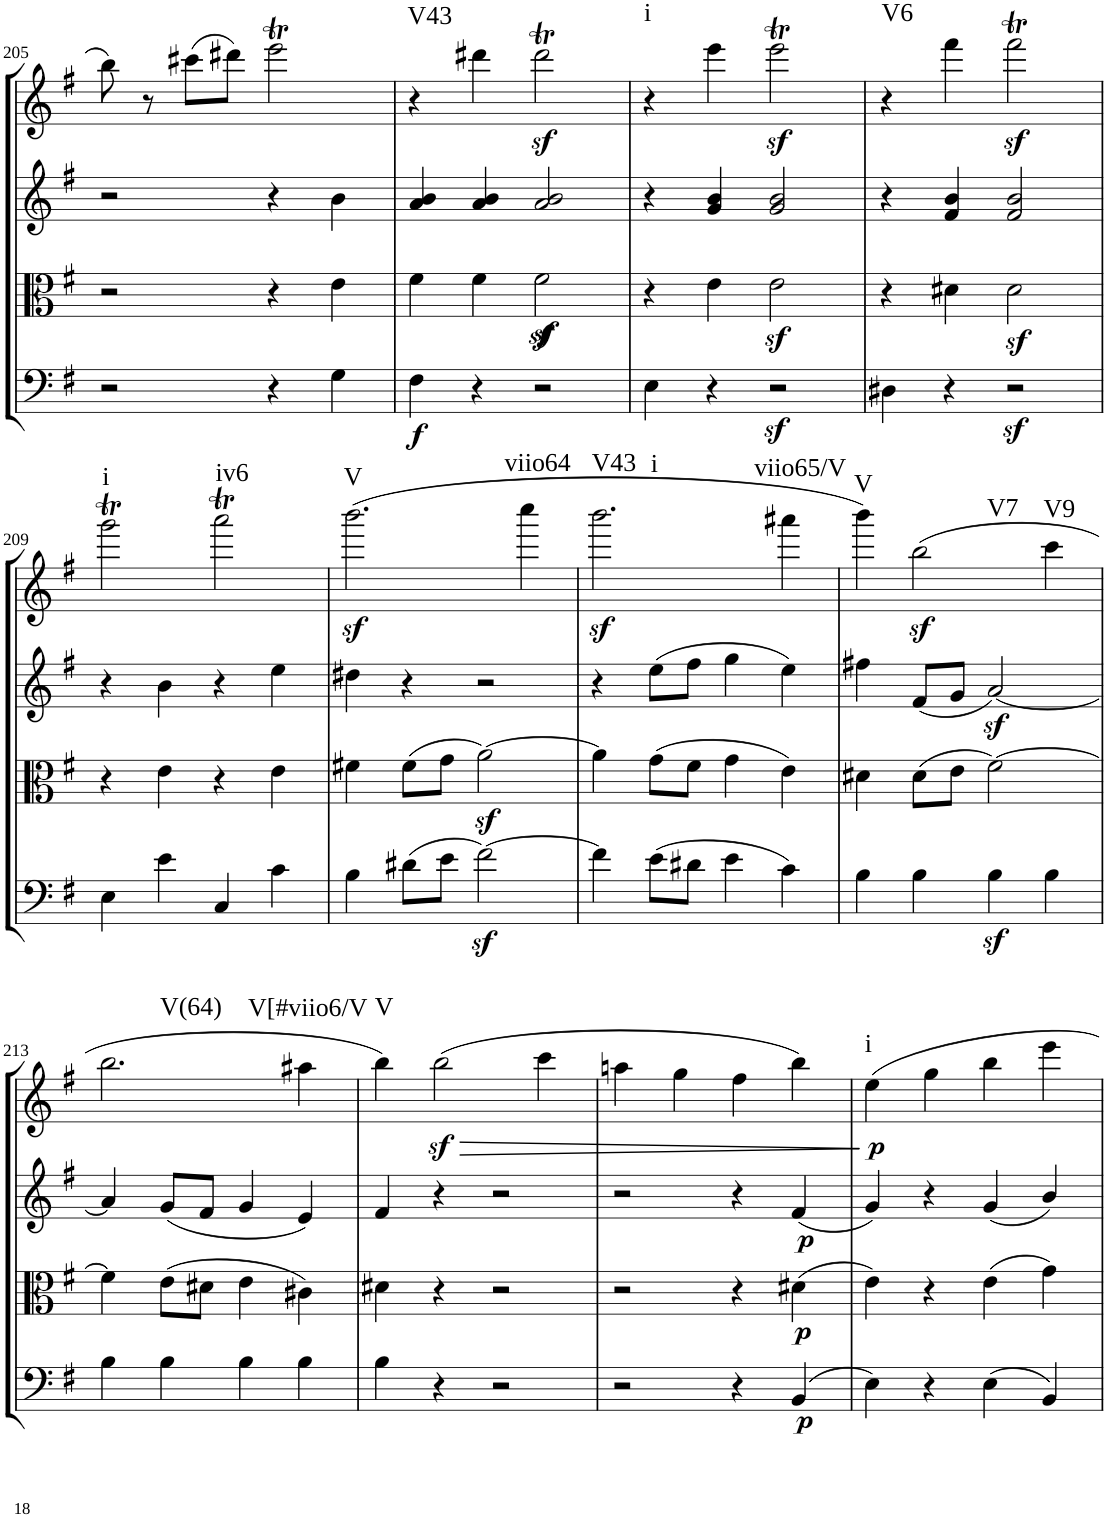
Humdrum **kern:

**kern	**dynam	**kern	**dynam	**kern	**dynam	**kern	**dynam	**harte
*part4	*part4	*part3	*part3	*part2	*part2	*part1	*part1	*part1
*staff4	*staff4	*staff3	*staff3	*staff2	*staff2	*staff1	*staff1	*
*I"Violoncello.	*	*I"Viola	*	*I"Violin II.	*	*I"Violin I.	*	*
*I'Vc	*	*I'Vla	*	*I'Vln	*	*I'Vln	*	*
!!LO:PB:g=z
*clefF4	*	*clefC3	*	*clefG2	*	*clefG2	*	*
*k[f#]	*	*k[f#]	*	*k[f#]	*	*k[f#]	*	*
*M2/2	*	*M2/2	*	*M2/2	*	*M2/2	*	*
*met(c|)	*	*met(c|)	*	*met(c|)	*	*met(c|)	*	*
=205	=205	=205	=205	=205	=205	=205	=205	=205
2r	.	2r	.	2r	.	8bb\	.	.
.	.	.	.	.	.	8r	.	.
.	.	.	.	.	.	(8ccc#X\L	.	.
.	.	.	.	.	.	8ddd#X\J)	.	.
4r	.	4r	.	4r	.	2eeeT\	.	.
4G\	.	4e\	.	4b\	.	.	.	.
=206	=206	=206	=206	=206	=206	=206	=206	=206
!	!LO:DY:b	!	!	!	!	!	!	!LO:H:kt=V43
4F#\	f	4f#\	.	4a/ 4b/	.	4r	.	N
4r	.	4f#\	.	4a/ 4b/	.	4ddd#X\	.	.
2r	.	2f#z<\	.	2a/ 2b/	.	2ddd#z<t\	.	.
=207	=207	=207	=207	=207	=207	=207	=207	=207
!	!	!	!	!	!	!	!	!LO:H:kt=i
4E\	.	4r	.	4r	.	4r	.	N
4r	.	4e\	.	4g/ 4b/	.	4eee\	.	.
!	!LO:DY:b	!	!	!	!	!	!	!
2r	sf	2ez<\	.	2g/ 2b/	.	2eeez<T\	.	.
=208	=208	=208	=208	=208	=208	=208	=208	=208
!	!	!	!	!	!	!	!	!LO:H:kt=V6
4D#X\	.	4r	.	4r	.	4r	.	N
4r	.	4d#X\	.	4f#/ 4b/	.	4fff#\	.	.
!	!LO:DY:b	!	!	!	!	!	!	!
2r	sf	2d#z<\	.	2f#/ 2b/	.	2fff#z<t\	.	.
!!LO:LB:g=z
=209	=209	=209	=209	=209	=209	=209	=209	=209
!	!	!	!	!	!	!	!	!LO:H:kt=i
4E\	.	4r	.	4r	.	2gggT\	.	N
4e\	.	4e\	.	4b\	.	.	.	.
!	!	!	!	!	!	!	!	!LO:H:kt=iv6
4C/	.	4r	.	4r	.	2aaaT\	.	N
4c\	.	4e\	.	4ee\	.	.	.	.
=210	=210	=210	=210	=210	=210	=210	=210	=210
!	!	!	!	!	!	!	!LO:DY:b	!LO:H:kt=V
4B\	.	4f#X\	.	4dd#X\	.	(2.bbb\	sf	N
(8d#X\L	.	(8f#\L	.	4r	.	.	.	.
8e\J	.	8g\J	.	.	.	.	.	.
[2f#z<\)	.	[2az<\)	.	2r	.	.	.	.
!	!	!	!	!	!	!	!	!LO:H:kt=viio64
.	.	.	.	.	.	4cccc\	.	N
=211	=211	=211	=211	=211	=211	=211	=211	=211
!	!	!	!	!	!	!	!LO:DY:b	!LO:H:n=1:kt=V43
!	!	!	!	!	!	!	!	!LO:H:n=2:kt=i
4f#\]	.	4a\]	.	4r	.	2.bbb\	sf	N N
(8e\L	.	(8g\L	.	(8ee\L	.	.	.	.
8d#X\J	.	8f#\J	.	8ff#\J	.	.	.	.
4e\	.	4g\	.	4gg\	.	.	.	.
!	!	!	!	!	!	!	!	!LO:H:kt=viio65/V
4c\)	.	4e\)	.	4ee\)	.	4aaa#X\	.	N
=212	=212	=212	=212	=212	=212	=212	=212	=212
!	!	!	!	!	!	!	!	!LO:H:kt=V
4B\	.	4d#X\	.	4ff#X\	.	4bbb\)	.	N
!	!	!	!	!	!	!	!LO:DY:b	!LO:H:kt=V7
4B\	.	(8d#\L	.	(8f#/L	.	(2bb\	sf	N
.	.	8e\J	.	8g/J	.	.	.	.
4Bz<\	.	[2f#\)	.	[2az</)	.	.	.	.
!	!	!	!	!	!	!	!	!LO:H:kt=V9
4B\	.	.	.	.	.	4ccc\	.	N
!!LO:LB:g=z
=213	=213	=213	=213	=213	=213	=213	=213	=213
!	!	!	!	!	!	!	!	!LO:H:kt=V(64)
4B\	.	4f#\]	.	4a/]	.	2.bb\	.	N
4B\	.	(8e\L	.	(8g/L	.	.	.	.
.	.	8d#X\J	.	8f#/J	.	.	.	.
4B\	.	4e\	.	4g/	.	.	.	.
!	!	!	!	!	!	!	!	!LO:H:kt=V[#viio6/V
4B\	.	4c#X\)	.	4e/)	.	4aa#X\	.	N
=214	=214	=214	=214	=214	=214	=214	=214	=214
!	!	!	!	!	!	!	!	!LO:H:kt=V
4B\	.	4d#X\	.	4f#/	.	4bb\)	.	N
!	!	!	!	!	!	!	!LO:HP:b	!
4r	.	4r	.	4r	.	(2bbz<\	>	.
2r	.	2r	.	2r	.	.	.	.
.	.	.	.	.	.	4ccc\	.	.
=215	=215	=215	=215	=215	=215	=215	=215	=215
2r	.	2r	.	2r	.	4aan\	.	.
.	.	.	.	.	.	4gg\	.	.
4r	.	4r	.	4r	.	4ff#\	.	.
!	!LO:DY:b	!	!LO:DY:b	!	!LO:DY:b	!	!	!
(4BB/	p	(4d#X\	p	(4f#/	p	4bb\)	.	.
.	.	.	.	.	.	.	]	.
=216	=216	=216	=216	=216	=216	=216	=216	=216
!	!	!	!	!	!	!	!LO:DY:b	!LO:H:kt=i
4E\)	.	4e\)	.	4g/)	.	4ee\	p	N
4r	.	4r	.	4r	.	4gg\	.	.
(4E\	.	(4e\	.	(4g/	.	4bb\	.	.
4BB/)	.	4g\)	.	4b/)	.	4eee\	.	.
=	=	=	=	=	=	=	=	=
*-	*-	*-	*-	*-	*-	*-	*-	*-
